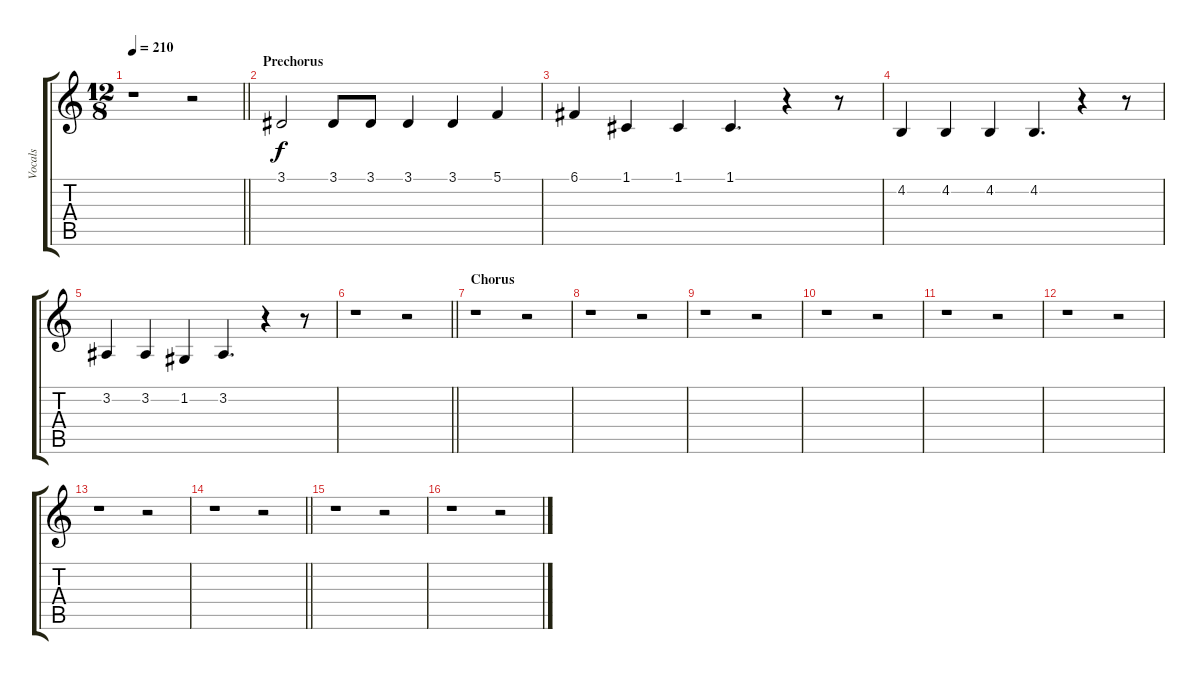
\track ("Vocals" "Vocals") {instrument lead6voice}
\staff {score tabs}
\tuning (C4 G3 Eb3 Bb2 F2 C2) {hide}
\ts (12 8)
\tempo 210
\clef g2
\barLineRight lightlight
\ks c
r.1{dy f} r.2 |
\section ("" "Prechorus")
3.1.2 3.1.8 3.1.8 3.1.4 3.1.4 5.1.4 |
6.1.4 1.1.4 1.1.4 1.1.4{d} r.4 r.8 |
4.2.4 4.2.4 4.2.4 4.2.4{d} r.4 r.8 |
3.2.4 3.2.4 1.2.4 3.2.4{d} r.4 r.8 |
\barLineRight lightlight
r.1 r.2 |
\section ("" "Chorus")
r.1 r.2 |
r.1 r.2 |
r.1 r.2 |
r.1 r.2 |
r.1 r.2 |
r.1 r.2 |
r.1 r.2 |
\barLineRight lightlight
r.1 r.2 |
r.1 r.2 |
r.1 r.2
